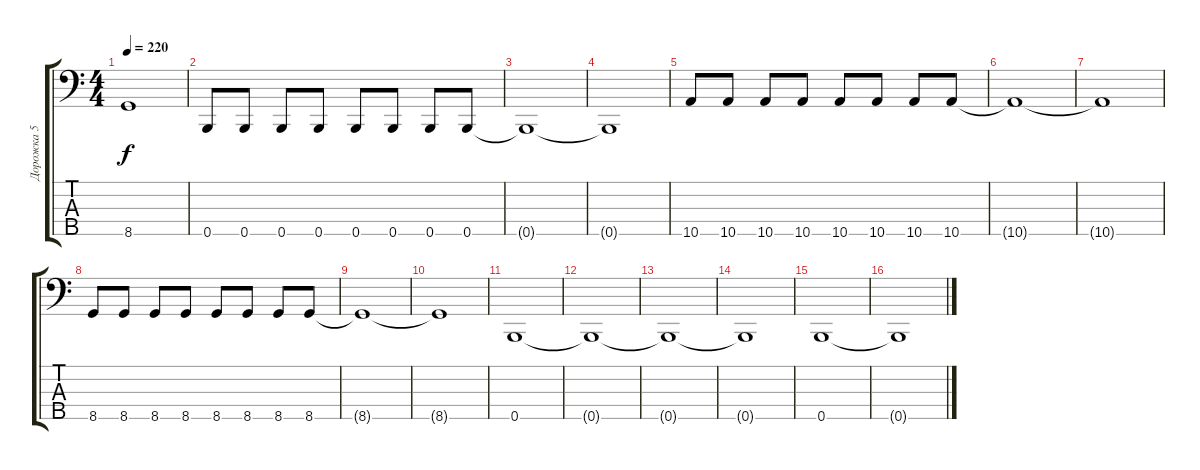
\track ("Дорожка 5" "Дорожка 5") {instrument electricbassfinger}
\staff {score tabs}
\tuning (G2 D2 A1 E1 B0) {hide}
\ts (4 4)
\tempo 220
\clef f4
\ks c
8.5{t}.1{dy f} |
0.5.8 0.5.8 0.5.8 0.5.8 0.5.8 0.5.8 0.5.8 0.5.8 |
0.5{t}.1 |
0.5{t}.1 |
10.5.8 10.5.8 10.5.8 10.5.8 10.5.8 10.5.8 10.5.8 10.5.8 |
10.5{t}.1 |
10.5{t}.1 |
8.5.8 8.5.8 8.5.8 8.5.8 8.5.8 8.5.8 8.5.8 8.5.8 |
8.5{t}.1 |
8.5{t}.1 |
0.5.1 |
0.5{t}.1 |
0.5{t}.1 |
0.5{t}.1 |
0.5.1 |
0.5{t}.1
